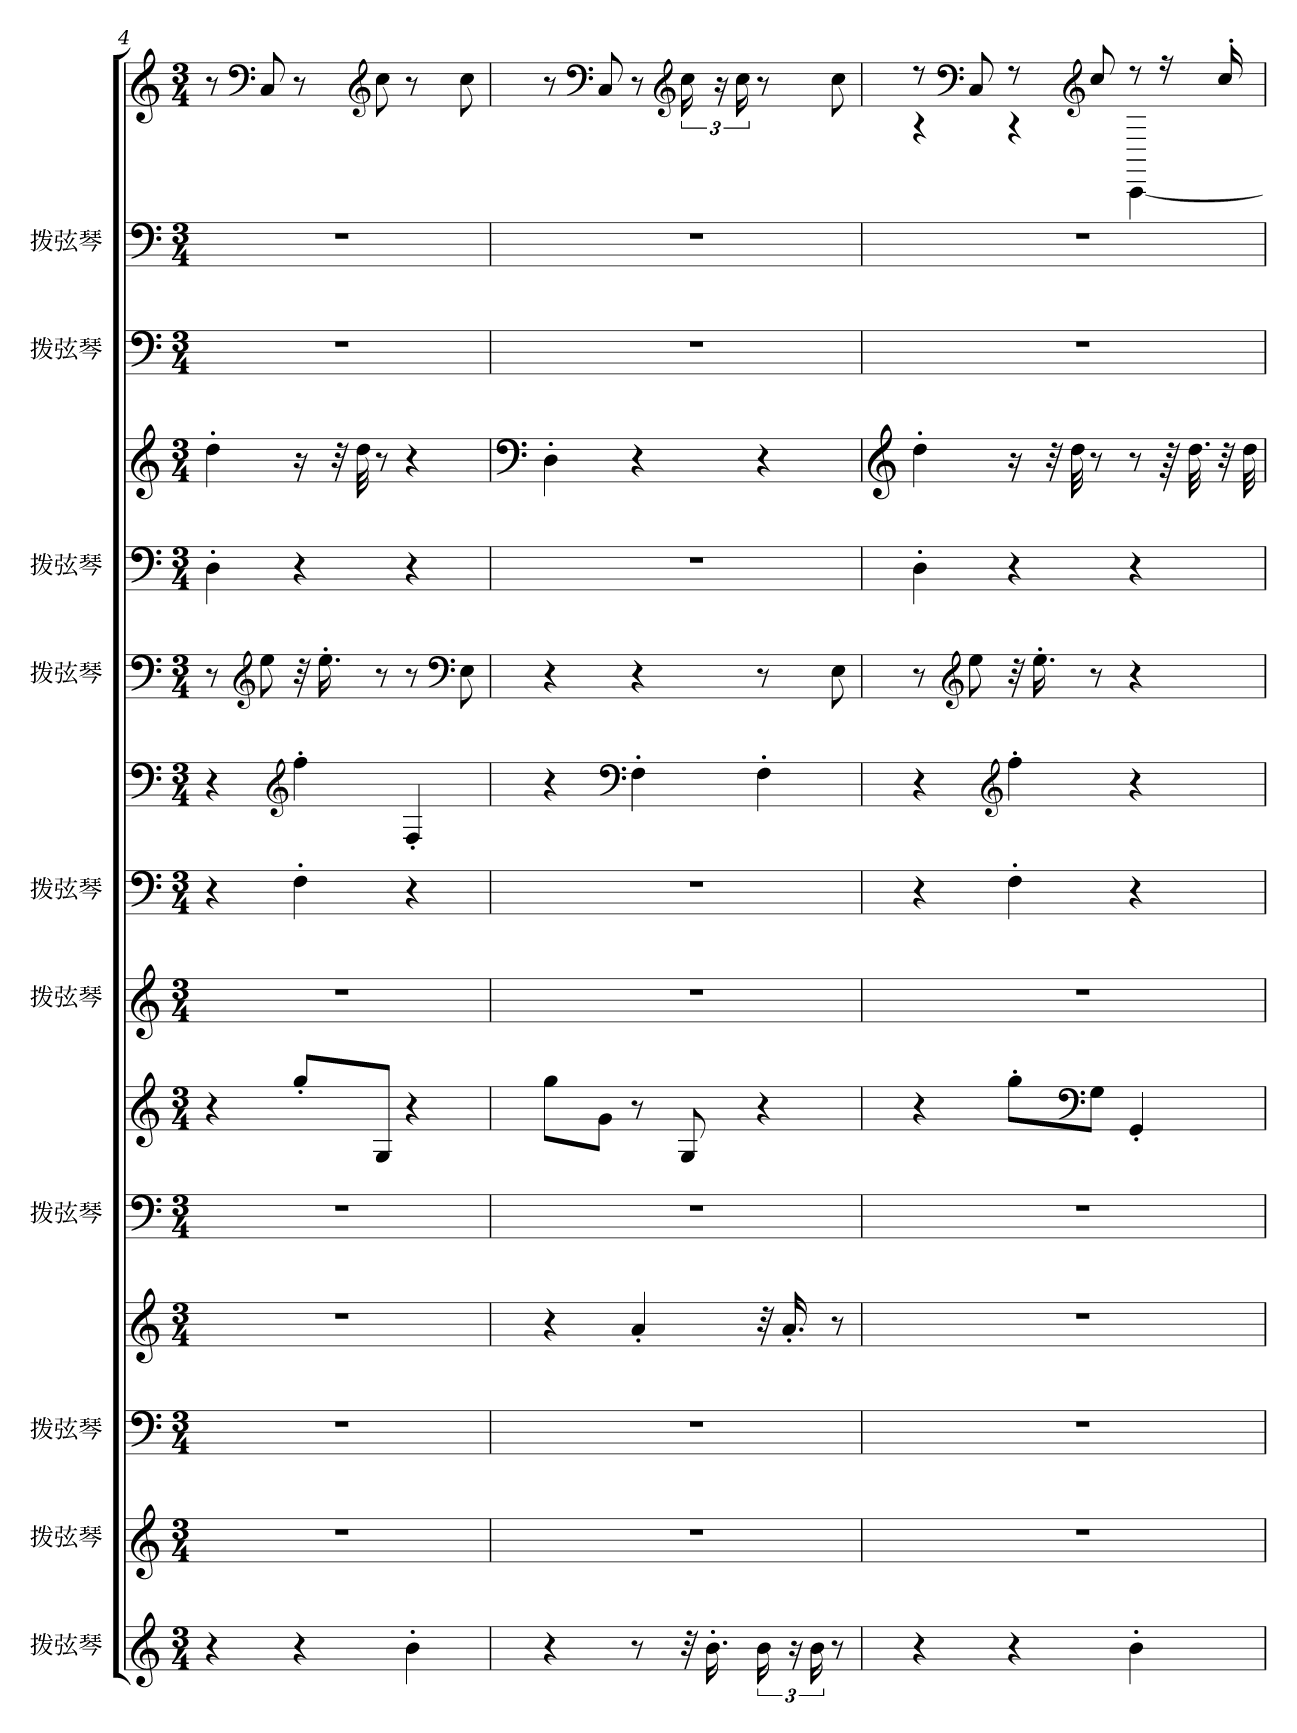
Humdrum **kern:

**kern	**kern	**kern	**kern	**kern	**kern	**kern	**kern	**kern	**kern	**kern	**kern	**kern	**kern	**kern
*part10	*part9	*part8	*part8	*part7	*part7	*part6	*part5	*part5	*part4	*part3	*part3	*part2	*part1	*part1
*staff15	*staff14	*staff13	*staff12	*staff11	*staff10	*staff9	*staff8	*staff7	*staff6	*staff5	*staff4	*staff3	*staff2	*staff1
*I"拨弦琴	*I"拨弦琴	*I"拨弦琴	*	*I"拨弦琴	*	*I"拨弦琴	*I"拨弦琴	*	*I"拨弦琴	*I"拨弦琴	*	*I"拨弦琴	*I"拨弦琴	*
!!LO:PB:g=z
*clefG2	*clefG2	*clefF4	*clefG2	*clefF4	*clefG2	*clefG2	*clefF4	*clefF4	*clefF4	*clefF4	*clefG2	*clefF4	*clefF4	*clefG2
*k[]	*k[]	*k[]	*k[]	*k[]	*k[]	*k[]	*k[]	*k[]	*k[]	*k[]	*k[]	*k[]	*k[]	*k[]
*M3/4	*M3/4	*M3/4	*M3/4	*M3/4	*M3/4	*M3/4	*M3/4	*M3/4	*M3/4	*M3/4	*M3/4	*M3/4	*M3/4	*M3/4
=4	=4	=4	=4	=4	=4	=4	=4	=4	=4	=4	=4	=4	=4	=4
4r	2.r	2.r	2.r	2.r	4r	2.r	4r	4r	8r	4D'\	4dd'\	2.r	2.r	8r
*	*	*	*	*	*	*	*	*	*clefG2	*	*	*	*	*clefF4
.	.	.	.	.	.	.	.	.	8ee\	.	.	.	.	8C/
*	*	*	*	*	*	*	*	*clefG2	*	*	*	*	*	*
4r	.	.	.	.	8gg'/L	.	4F'\	4ff'\	32r	4r	16r	.	.	8r
.	.	.	.	.	.	.	.	.	16.ee'\	.	.	.	.	.
.	.	.	.	.	.	.	.	.	.	.	32r	.	.	.
.	.	.	.	.	.	.	.	.	.	.	32dd\	.	.	.
*	*	*	*	*	*	*	*	*	*	*	*	*	*	*clefG2
.	.	.	.	.	8G/J	.	.	.	8r	.	8r	.	.	8cc\
4b'\	.	.	.	.	4r	.	4r	4F'/	8r	4r	4r	.	.	8r
*	*	*	*	*	*	*	*	*	*clefF4	*	*	*	*	*
.	.	.	.	.	.	.	.	.	8E\	.	.	.	.	8cc\
=5	=5	=5	=5	=5	=5	=5	=5	=5	=5	=5	=5	=5	=5	=5
*	*	*	*	*	*	*	*	*	*	*	*clefF4	*	*	*
4r	2.r	2.r	4r	2.r	8gg\L	2.r	2.r	4r	4r	2.r	4D'\	2.r	2.r	8r
*	*	*	*	*	*	*	*	*	*	*	*	*	*	*clefF4
.	.	.	.	.	8g\J	.	.	.	.	.	.	.	.	8C/
*	*	*	*	*	*	*	*	*clefF4	*	*	*	*	*	*
8r	.	.	4a'/	.	8r	.	.	4F'\	4r	.	4r	.	.	8r
*	*	*	*	*	*	*	*	*	*	*	*	*	*	*clefG2
32r	.	.	.	.	8G/	.	.	.	.	.	.	.	.	24cc\
16.b'\	.	.	.	.	.	.	.	.	.	.	.	.	.	.
.	.	.	.	.	.	.	.	.	.	.	.	.	.	24r
.	.	.	.	.	.	.	.	.	.	.	.	.	.	24cc\
24b\	.	.	32r	.	4r	.	.	4F'\	8r	.	4r	.	.	8r
.	.	.	16.a'/	.	.	.	.	.	.	.	.	.	.	.
24r	.	.	.	.	.	.	.	.	.	.	.	.	.	.
24b\	.	.	.	.	.	.	.	.	.	.	.	.	.	.
8r	.	.	8r	.	.	.	.	.	8E\	.	.	.	.	8cc\
!!LO:PB:g=z
=6	=6	=6	=6	=6	=6	=6	=6	=6	=6	=6	=6	=6	=6	=6
*	*	*	*	*	*	*	*	*	*	*	*clefG2	*	*	*
*	*	*	*	*	*	*	*	*	*	*	*	*	*	*^
4r	2.r	2.r	2.r	2.r	4r	2.r	4r	4r	8r	4D'\	4dd'\	2.r	2.r	8r	4r
*	*	*	*	*	*	*	*	*	*clefG2	*	*	*	*	*clefF4	*
.	.	.	.	.	.	.	.	.	8ee\	.	.	.	.	8C/	.
*	*	*	*	*	*	*	*	*clefG2	*	*	*	*	*	*	*
4r	.	.	.	.	8gg'\L	.	4F'\	4ff'\	32r	4r	16r	.	.	8r	4r
.	.	.	.	.	.	.	.	.	16.ee'\	.	.	.	.	.	.
.	.	.	.	.	.	.	.	.	.	.	32r	.	.	.	.
.	.	.	.	.	.	.	.	.	.	.	32dd\	.	.	.	.
*	*	*	*	*	*clefF4	*	*	*	*	*	*	*	*	*clefG2	*
.	.	.	.	.	8G\J	.	.	.	8r	.	8r	.	.	8cc/	.
4b'\	.	.	.	.	4GG'/	.	4r	4r	4r	4r	8r	.	.	8r	[4CC\
.	.	.	.	.	.	.	.	.	.	.	64r	.	.	16r	.
.	.	.	.	.	.	.	.	.	.	.	32.dd\	.	.	.	.
.	.	.	.	.	.	.	.	.	.	.	32r	.	.	16cc'/	.
.	.	.	.	.	.	.	.	.	.	.	32dd\	.	.	.	.
*	*	*	*	*	*	*	*	*	*	*	*	*	*	*v	*v
=	=	=	=	=	=	=	=	=	=	=	=	=	=	=
*-	*-	*-	*-	*-	*-	*-	*-	*-	*-	*-	*-	*-	*-	*-
